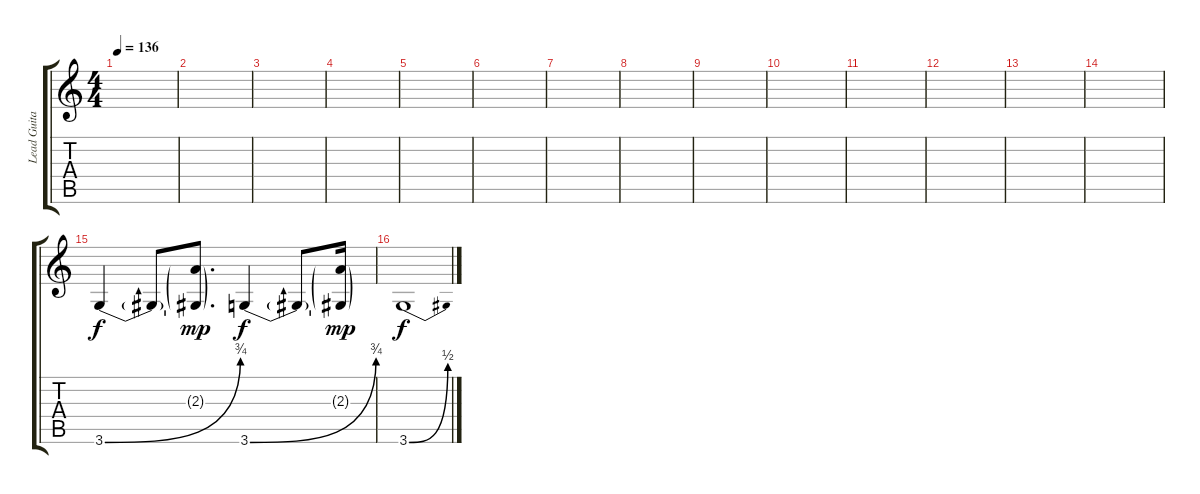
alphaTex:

\track ("Lead Guitar" "Lead Guita") {instrument distortionguitar}
\staff {score tabs}
\tuning (E4 B3 G3 D3 A2 E2) {hide}
\ts (4 4)
\tempo 136
\clef g2
\ks c
|
|
|
|
|
|
|
|
|
|
|
|
|
|
3.6{be (bend 0 0 60 3)}.4{volume 14} 3.6{t}.8 (2.3{g} 3.6{t}).8{d dy mp} 3.6{be (bend 0 0 60 3)}.4{dy f} 3.6{t}.8 (2.3{g} 3.6{t}).16{dy mp} |
3.6{be (bend 0 0 60 2)}.1{dy f}
